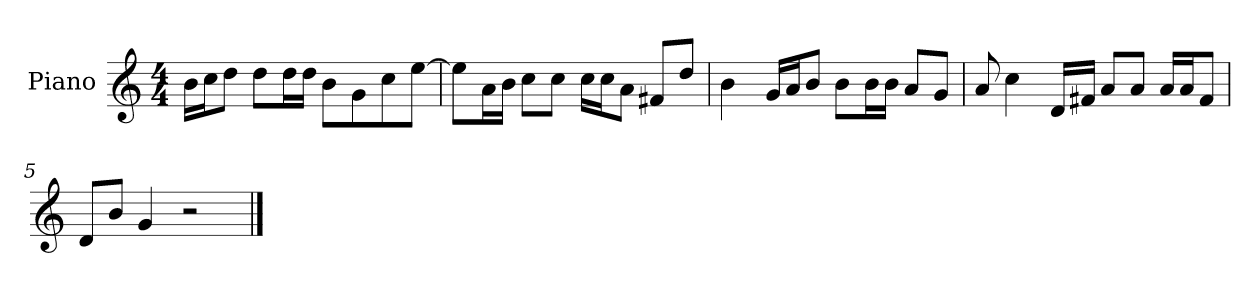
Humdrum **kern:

**kern
*part1
*staff1
*I"Piano
*I'P-no
*clefG2
*k[]
*M4/4
*MM90
=1
16b\LL
16cc\J
8dd\J
8dd\L
16dd\L
16dd\JJ
8b\L
8g\
8cc\
[8ee\J
=2
8ee\L]
16a\L
16b\JJ
8cc\L
8cc\J
16cc\LL
16cc\J
8a\J
8f#X/L
8dd/J
=3
4b\
16g/LL
16a/J
8b/J
8b\L
16b\L
16b\JJ
8a/L
8g/J
=4
8a/
4cc\
16d/LL
16f#X/JJ
8a/L
8a/J
16a/LL
16a/J
8f#/J
!!LO:LB:g=z
=5
8d/L
8b/J
4g/
2r
==
*-
